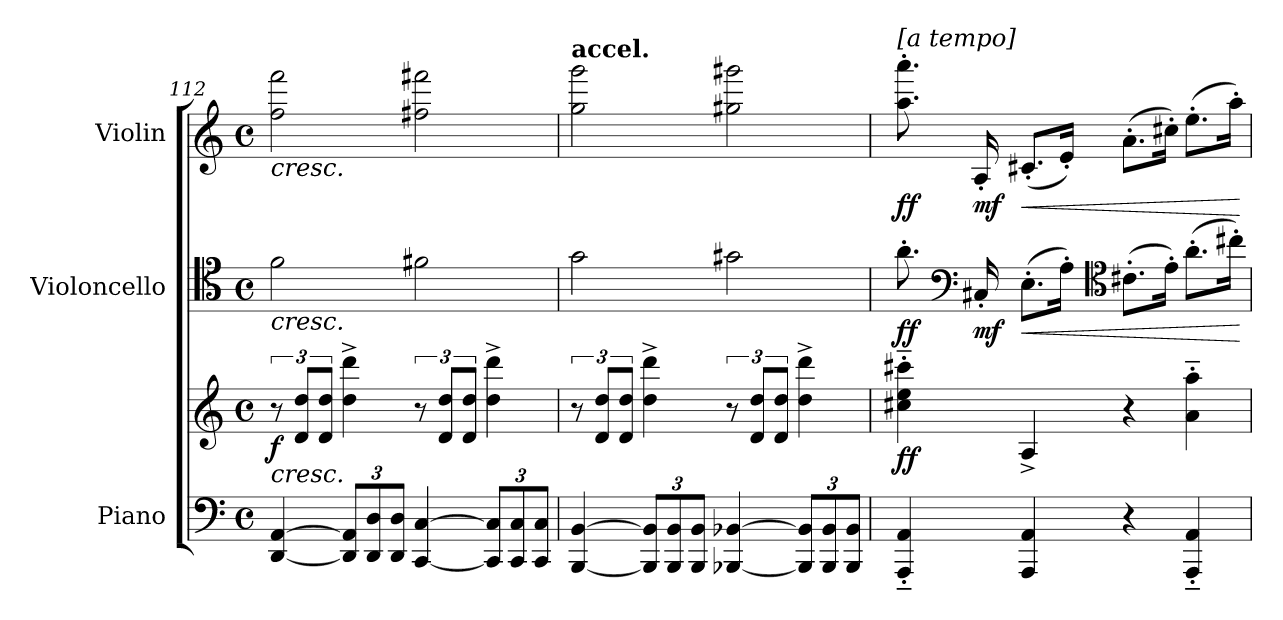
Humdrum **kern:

**kern	**kern	**dynam	**kern	**dynam	**kern	**dynam
*part3	*part3	*part3	*part2	*part2	*part1	*part1
*staff4	*staff3	*staff3/4	*staff2	*staff2	*staff1	*staff1
*I"Piano	*	*	*I"Violoncello	*	*I"Violin	*
*I'Pno.	*	*	*I'Vc.	*	*I'Vln.	*
*clefF4	*clefG2	*	*clefC4	*	*clefG2	*
*k[]	*k[]	*	*k[]	*	*k[]	*
*M4/4	*M4/4	*	*M4/4	*	*M4/4	*
*met(c)	*met(c)	*	*met(c)	*	*met(c)	*
=112	=112	=112	=112	=112	=112	=112
!	!	!	!	!	!LO:TX:b:i:t=cresc.	!
!	!	!	!LO:TX:b:i:t=cresc.	!	!	!
!	!LO:TX:b:i:t=cresc.	!	!	!	!	!
!	!	!LO:DY:b	!	!	!	!
[4DD/ [4AA/	12r	f	2f\	.	2ff\ 2fff\	.
.	12d/ 12dd/L	.	.	.	.	.
.	12d/ 12dd/J	.	.	.	.	.
12DD/] 12AA/]L	4dd\^ 4ddd\^	.	.	.	.	.
12DD/ 12D/	.	.	.	.	.	.
12DD/ 12D/J	.	.	.	.	.	.
[4CC/ [4C/	12r	.	2f#X\	.	2ff#X\ 2fff#X\	.
.	12d/ 12dd/L	.	.	.	.	.
.	12d/ 12dd/J	.	.	.	.	.
12CC/] 12C/]L	4dd\^ 4ddd\^	.	.	.	.	.
12CC/ 12C/	.	.	.	.	.	.
12CC/ 12C/J	.	.	.	.	.	.
!!LO:PB:g=z
=113	=113	=113	=113	=113	=113	=113
!	!	!	!	!	!LO:TX:a:B:t=accel.	!
[4BBB/ [4BB/	12r	.	2g\	.	2gg\ 2ggg\	.
.	12d/ 12dd/L	.	.	.	.	.
.	12d/ 12dd/J	.	.	.	.	.
12BBB/] 12BB/]L	4dd\^ 4ddd\^	.	.	.	.	.
12BBB/ 12BB/	.	.	.	.	.	.
12BBB/ 12BB/J	.	.	.	.	.	.
[4BBB-X/ [4BB-X/	12r	.	2g#X\	.	2gg#X\ 2ggg#X\	.
.	12d/ 12dd/L	.	.	.	.	.
.	12d/ 12dd/J	.	.	.	.	.
12BBB-/] 12BB-/]L	4dd\^ 4ddd\^	.	.	.	.	.
12BBB-/ 12BB-/	.	.	.	.	.	.
12BBB-/ 12BB-/J	.	.	.	.	.	.
=114	=114	=114	=114	=114	=114	=114
!	!	!	!	!	!LO:TX:a:B:t=[a tempo]	!
!	!	!LO:DY:b	!	!LO:DY:b	!	!LO:DY:b
4AAA/'~ 4AA/'~	4cc#X\'~ 4ee\'~ 4ccc#X\'~	ff	8.a'\	ff	8.aa\' 8.aaa\'	ff
*	*	*	*clefF4	*	*	*
!	!	!	!	!LO:DY:b	!	!LO:DY:b
.	.	.	16C#X'/	mf	16A'/	mf
!	!	!	!	!LO:HP:b	!	!LO:HP:b
4AAA/ 4AA/	4A^/	.	(8.E'\L	<	(8.c#X'/L	<
.	.	.	16A'\Jk)	.	16e'/Jk)	.
*	*	*	*clefC4	*	*	*
4r	4r	.	(8.c#X'\L	.	(8.a'\L	.
.	.	.	16e'\Jk)	.	16cc#X'\Jk)	.
4AAA/'~ 4AA/'~	4a\'~ 4aa\'~	.	(8.a'\L	.	(8.ee'\L	.
.	.	.	16cc#X'\Jk)	.	16aa'\Jk)	.
.	.	.	.	[	.	[
=	=	=	=	=	=	=
*-	*-	*-	*-	*-	*-	*-
